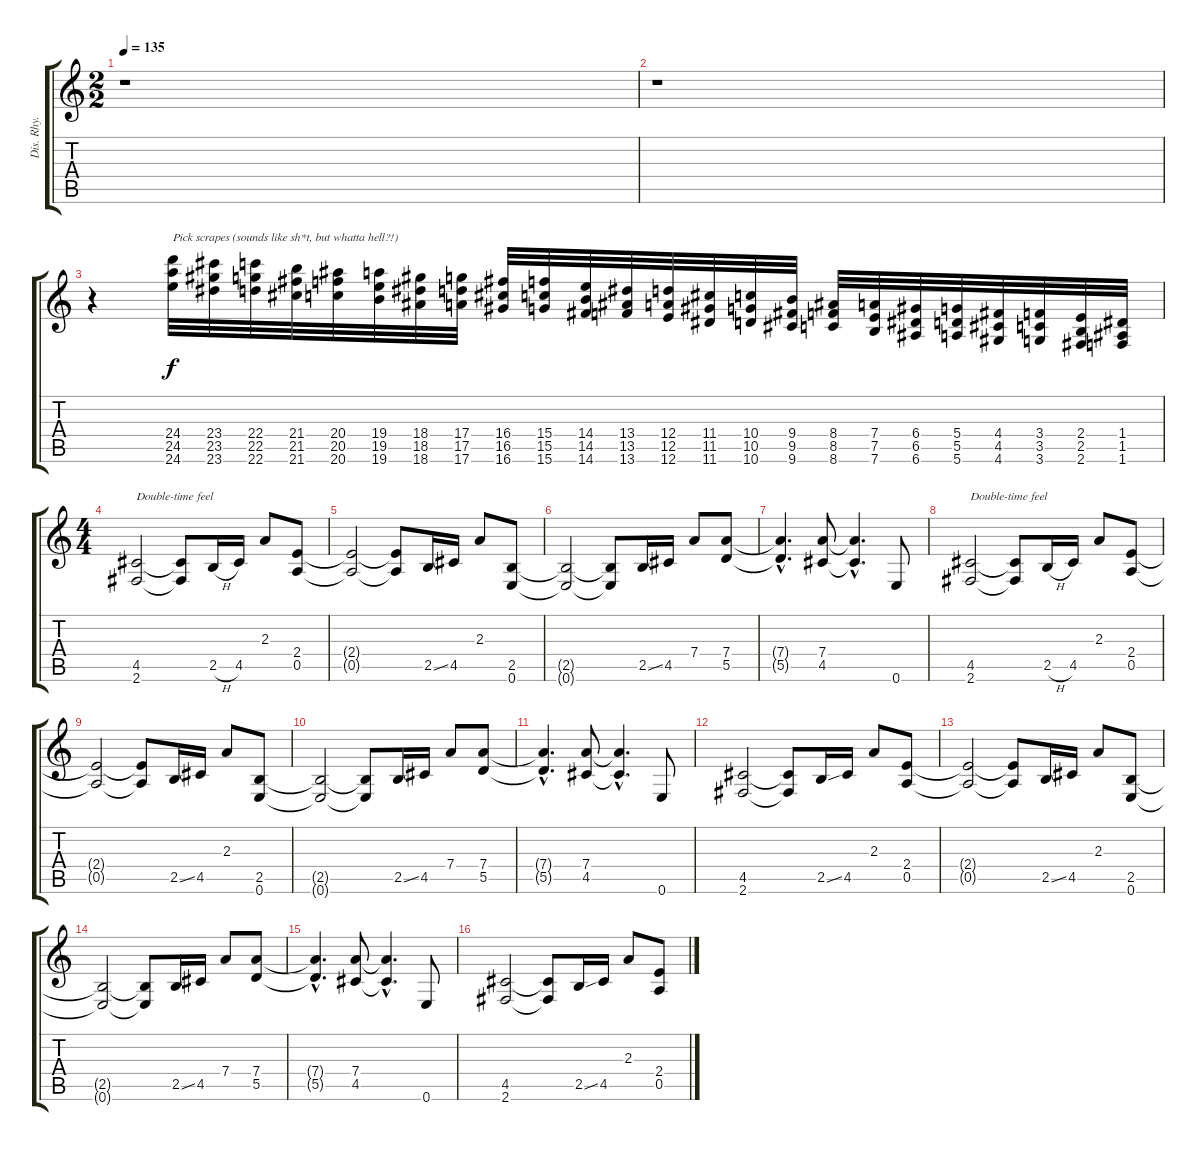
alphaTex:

\track ("Dis. Rhy." "Dis. Rhy.") {instrument distortionguitar}
\staff {score tabs}
\tuning (E4 B3 G3 D3 A2 E2) {hide}
\ts (2 2)
\tempo 135
\clef g2
\ks c
r.1{dy f} |
r.1 |
r.4 (24.4 24.5 24.6).32{txt "Pick scrapes (sounds like sh*t, but whatta hell?!)" instrument guitarfretnoise} (23.4 23.5 23.6).32 (22.4 22.5 22.6).32 (21.4 21.5 21.6).32 (20.4 20.5 20.6).32 (19.4 19.5 19.6).32 (18.4 18.5 18.6).32 (17.4 17.5 17.6).32 (16.4 16.5 16.6).32 (15.4 15.5 15.6).32 (14.4 14.5 14.6).32 (13.4 13.5 13.6).32 (12.4 12.5 12.6).32 (11.4 11.5 11.6).32 (10.4 10.5 10.6).32 (9.4 9.5 9.6).32 (8.4 8.5 8.6).32 (7.4 7.5 7.6).32 (6.4 6.5 6.6).32 (5.4 5.5 5.6).32 (4.4 4.5 4.6).32 (3.4 3.5 3.6).32 (2.4 2.5 2.6).32 (1.4 1.5 1.6).32 |
\ts (4 4)
(4.5 2.6).2{txt "Double-time feel" instrument distortionguitar} (4.5{t} 2.6{t}).8 2.5{h}.16 4.5.16 2.3.8 (2.4 0.5).8 |
(2.4{t} 0.5{t}).2 (2.4{t} 0.5{t}).8 2.5{ss}.16 4.5.16 2.3.8 (2.5 0.6).8 |
(2.5{t} 0.6{t}).2 (2.5{t} 0.6{t}).8 2.5{ss}.16 4.5.16 7.4.8 (7.4 5.5).8 |
(7.4{hac t} 5.5{hac t}).4{d} (7.4 4.5).8 (7.4{hac t} 4.5{hac t}).4{d} 0.6.8 |
(4.5 2.6).2{txt "Double-time feel" instrument distortionguitar} (4.5{t} 2.6{t}).8 2.5{h}.16 4.5.16 2.3.8 (2.4 0.5).8 |
(2.4{t} 0.5{t}).2 (2.4{t} 0.5{t}).8 2.5{ss}.16 4.5.16 2.3.8 (2.5 0.6).8 |
(2.5{t} 0.6{t}).2 (2.5{t} 0.6{t}).8 2.5{ss}.16 4.5.16 7.4.8 (7.4 5.5).8 |
(7.4{hac t} 5.5{hac t}).4{d} (7.4 4.5).8 (7.4{hac t} 4.5{hac t}).4{d} 0.6.8 |
(4.5 2.6).2 (4.5{t} 2.6{t}).8 2.5{ss}.16 4.5.16 2.3.8 (2.4 0.5).8 |
(2.4{t} 0.5{t}).2 (2.4{t} 0.5{t}).8 2.5{ss}.16 4.5.16 2.3.8 (2.5 0.6).8 |
(2.5{t} 0.6{t}).2 (2.5{t} 0.6{t}).8 2.5{ss}.16 4.5.16 7.4.8 (7.4 5.5).8 |
(7.4{hac t} 5.5{hac t}).4{d} (7.4 4.5).8 (7.4{hac t} 4.5{hac t}).4{d} 0.6.8 |
(4.5 2.6).2 (4.5{t} 2.6{t}).8 2.5{ss}.16 4.5.16 2.3.8 (2.4 0.5).8
